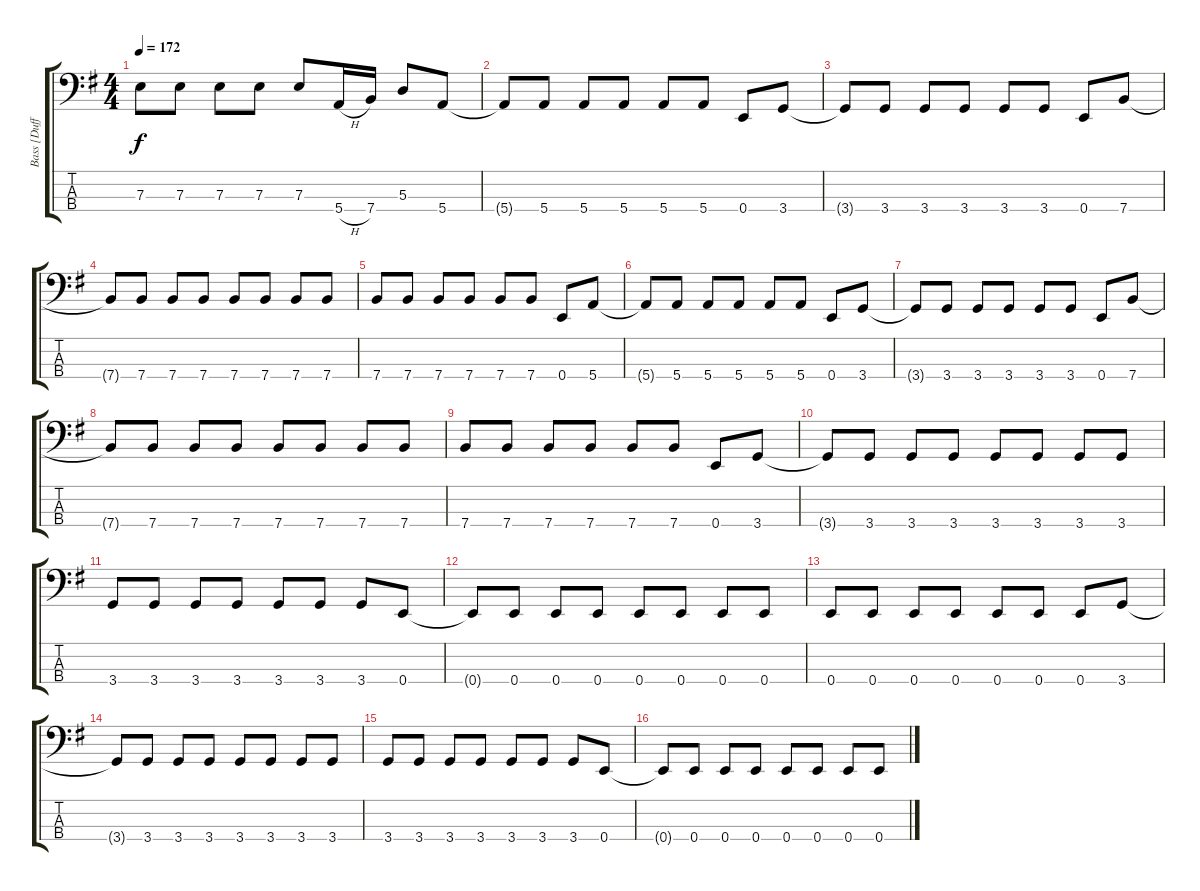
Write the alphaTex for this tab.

\track ("Bass [Duff]" "Bass [Duff") {instrument electricbassfinger}
\staff {score tabs}
\tuning (G2 D2 A1 E1) {hide}
\ts (4 4)
\tempo 172
\clef f4
\ks g
7.3.8{dy f} 7.3.8 7.3.8 7.3.8 7.3.8 5.4{h}.16 7.4.16 5.3.8 5.4.8 |
5.4{t}.8 5.4.8 5.4.8 5.4.8 5.4.8 5.4.8 0.4.8 3.4.8 |
3.4{t}.8 3.4.8 3.4.8 3.4.8 3.4.8 3.4.8 0.4.8 7.4.8 |
7.4{t}.8 7.4.8 7.4.8 7.4.8 7.4.8 7.4.8 7.4.8 7.4.8 |
7.4.8 7.4.8 7.4.8 7.4.8 7.4.8 7.4.8 0.4.8 5.4.8 |
5.4{t}.8 5.4.8 5.4.8 5.4.8 5.4.8 5.4.8 0.4.8 3.4.8 |
3.4{t}.8 3.4.8 3.4.8 3.4.8 3.4.8 3.4.8 0.4.8 7.4.8 |
7.4{t}.8 7.4.8 7.4.8 7.4.8 7.4.8 7.4.8 7.4.8 7.4.8 |
7.4.8 7.4.8 7.4.8 7.4.8 7.4.8 7.4.8 0.4.8 3.4.8 |
3.4{t}.8 3.4.8 3.4.8 3.4.8 3.4.8 3.4.8 3.4.8 3.4.8 |
3.4.8 3.4.8 3.4.8 3.4.8 3.4.8 3.4.8 3.4.8 0.4.8 |
0.4{t}.8 0.4.8 0.4.8 0.4.8 0.4.8 0.4.8 0.4.8 0.4.8 |
0.4.8 0.4.8 0.4.8 0.4.8 0.4.8 0.4.8 0.4.8 3.4.8 |
3.4{t}.8 3.4.8 3.4.8 3.4.8 3.4.8 3.4.8 3.4.8 3.4.8 |
3.4.8 3.4.8 3.4.8 3.4.8 3.4.8 3.4.8 3.4.8 0.4.8 |
0.4{t}.8 0.4.8 0.4.8 0.4.8 0.4.8 0.4.8 0.4.8 0.4.8
